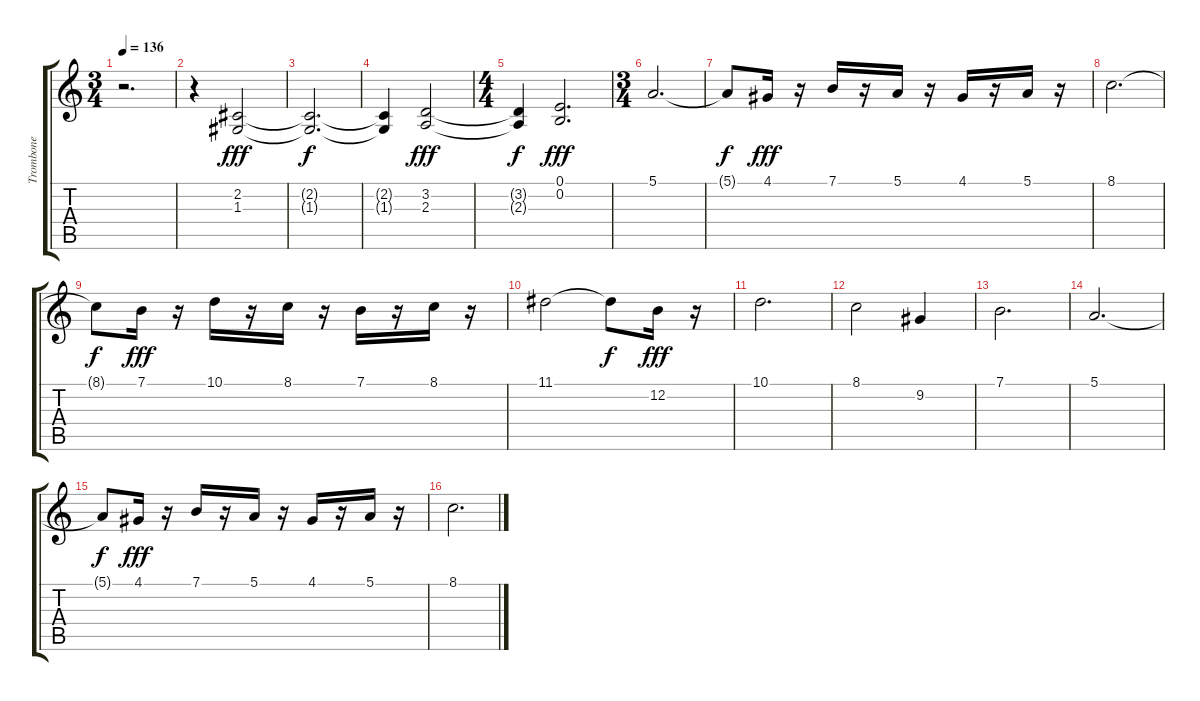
\track ("Trombone" "Trombone") {instrument trombone}
\staff {score tabs}
\tuning (E4 B3 G3 D3 A2 E2) {hide}
\ts (3 4)
\tempo 136
\clef g2
\ks c
r.2{d dy fff} |
r.4 (2.2 1.3).2{volume 6} |
(2.2{t} 1.3{t}).2{d dy f} |
(2.2{t} 1.3{t}).4 (3.2 2.3).2{dy fff volume 6} |
\ts (4 4)
(3.2{t} 2.3{t}).4{dy f} (0.1 0.2).2{d dy fff volume 6} |
\ts (3 4)
5.1.2{d volume 16} |
5.1{t}.8{dy f} 4.1.16{dy fff} r.16 7.1.16 r.16 5.1.16 r.16 4.1.16 r.16 5.1.16 r.16 |
8.1.2{d} |
8.1{t}.8{dy f} 7.1.16{dy fff} r.16 10.1.16 r.16 8.1.16 r.16 7.1.16 r.16 8.1.16 r.16 |
11.1.2 11.1{t}.8{dy f} 12.2.16{dy fff} r.16 |
10.1.2{d} |
8.1.2 9.2.4 |
7.1.2{d} |
5.1.2{d} |
5.1{t}.8{dy f} 4.1.16{dy fff} r.16 7.1.16 r.16 5.1.16 r.16 4.1.16 r.16 5.1.16 r.16 |
8.1.2{d}
